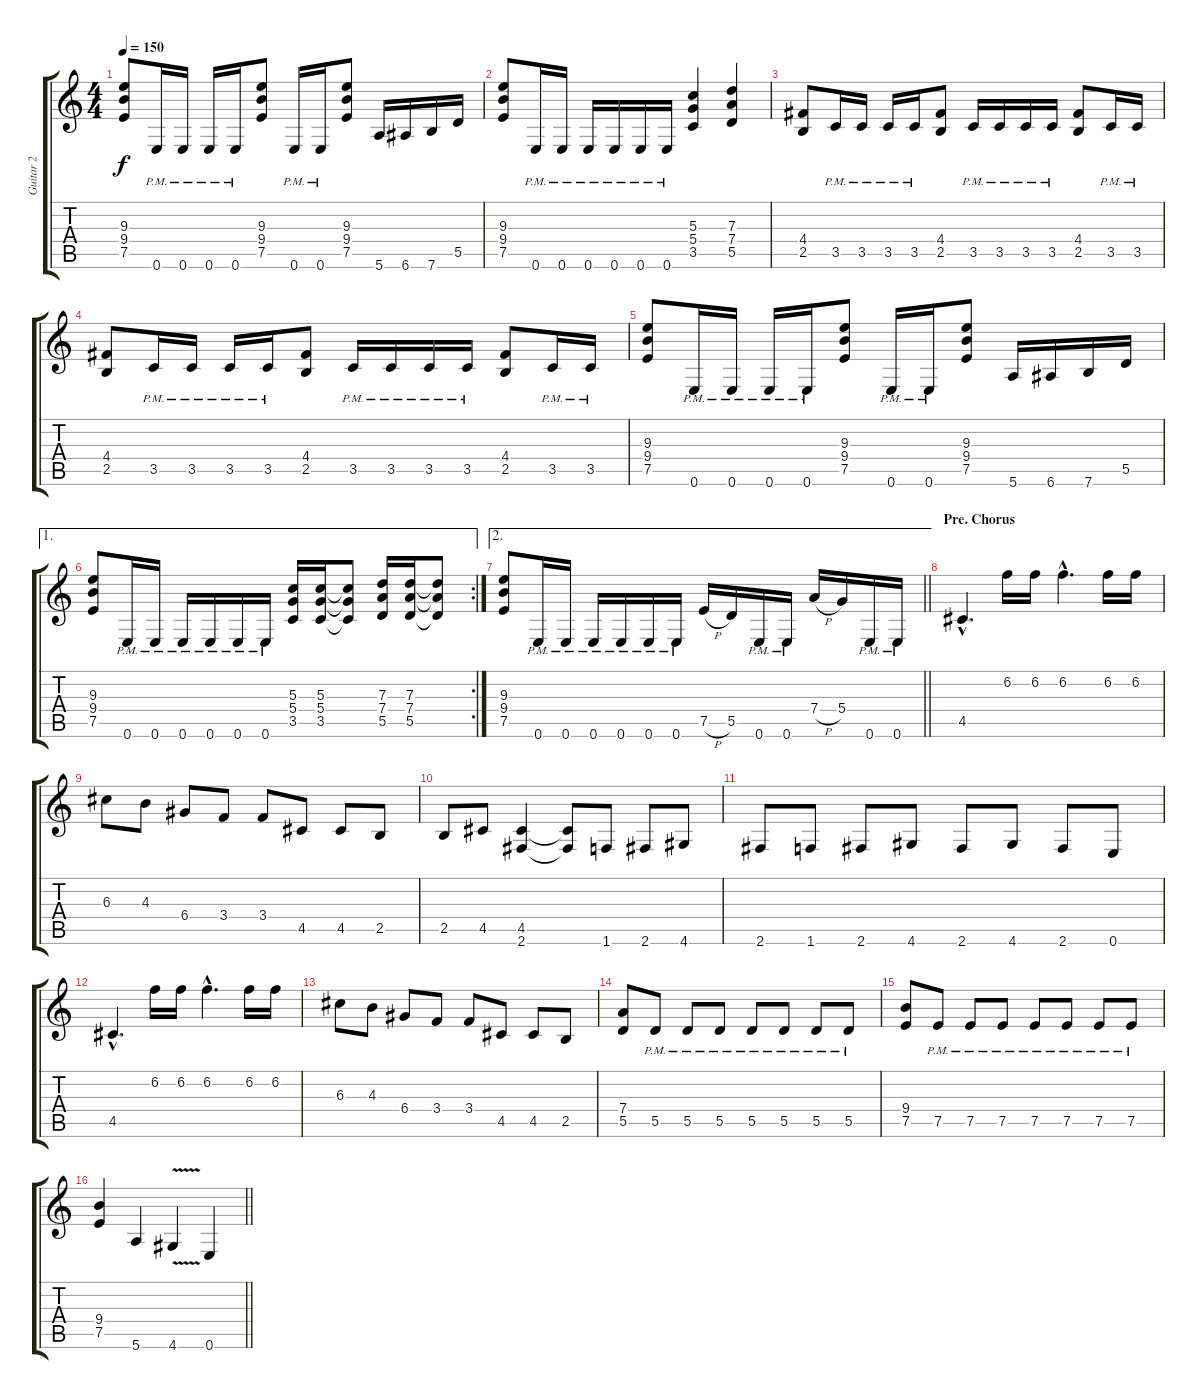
\track ("Guitar 2" "Guitar 2") {instrument overdrivenguitar}
\staff {score tabs}
\tuning (E4 B3 G3 D3 A2 E2) {hide}
\ts (4 4)
\tempo 150
\clef g2
\ks c
(9.3 9.4 7.5).8{dy f} 0.6{pm}.16 0.6{pm}.16 0.6{pm}.16 0.6{pm}.16 (9.3 9.4 7.5).8 0.6{pm}.16 0.6{pm}.16 (9.3 9.4 7.5).8 5.6.16 6.6.16 7.6.16 5.5.16 |
(9.3 9.4 7.5).8 0.6{pm}.16 0.6{pm}.16 0.6{pm}.16 0.6{pm}.16 0.6{pm}.16 0.6{pm}.16 (5.3 5.4 3.5).4 (7.3 7.4 5.5).4 |
(4.4 2.5).8 3.5{pm}.16 3.5{pm}.16 3.5{pm}.16 3.5{pm}.16 (4.4 2.5).8 3.5{pm}.16 3.5{pm}.16 3.5{pm}.16 3.5{pm}.16 (4.4 2.5).8 3.5{pm}.16 3.5{pm}.16 |
(4.4 2.5).8 3.5{pm}.16 3.5{pm}.16 3.5{pm}.16 3.5{pm}.16 (4.4 2.5).8 3.5{pm}.16 3.5{pm}.16 3.5{pm}.16 3.5{pm}.16 (4.4 2.5).8 3.5{pm}.16 3.5{pm}.16 |
(9.3 9.4 7.5).8 0.6{pm}.16 0.6{pm}.16 0.6{pm}.16 0.6{pm}.16 (9.3 9.4 7.5).8 0.6{pm}.16 0.6{pm}.16 (9.3 9.4 7.5).8 5.6.16 6.6.16 7.6.16 5.5.16 |
\ae 1
\rc 2
(9.3 9.4 7.5).8 0.6{pm}.16 0.6{pm}.16 0.6{pm}.16 0.6{pm}.16 0.6{pm}.16 0.6{pm}.16 (5.3 5.4 3.5).16 (5.3 5.4 3.5).16 (5.3{t} 5.4{t} 3.5{t}).8 (7.3 7.4 5.5).16 (7.3 7.4 5.5).16 (7.3{t} 7.4{t} 5.5{t}).8 |
\ae 2
\barLineRight lightlight
(9.3 9.4 7.5).8 0.6{pm}.16 0.6{pm}.16 0.6{pm}.16 0.6{pm}.16 0.6{pm}.16 0.6{pm}.16 7.5{h}.16 5.5.16 0.6{pm}.16 0.6{pm}.16 7.4{h}.16 5.4.16 0.6{pm}.16 0.6{pm}.16 |
\section ("" "Pre. Chorus")
4.5{hac}.4{d} 6.2.16 6.2.16 6.2{hac}.4{d} 6.2.16 6.2.16 |
6.3.8 4.3.8 6.4.8 3.4.8 3.4.8 4.5.8 4.5.8 2.5.8 |
2.5.8 4.5.8 (4.5 2.6).4 (4.5{t} 2.6{t}).8 1.6.8 2.6.8 4.6.8 |
2.6.8 1.6.8 2.6.8 4.6.8 2.6.8 4.6.8 2.6.8 0.6.8 |
4.5{hac}.4{d} 6.2.16 6.2.16 6.2{hac}.4{d} 6.2.16 6.2.16 |
6.3.8 4.3.8 6.4.8 3.4.8 3.4.8 4.5.8 4.5.8 2.5.8 |
(7.4 5.5).8 5.5{pm}.8 5.5{pm}.8 5.5{pm}.8 5.5{pm}.8 5.5{pm}.8 5.5{pm}.8 5.5{pm}.8 |
(9.4 7.5).8 7.5{pm}.8 7.5{pm}.8 7.5{pm}.8 7.5{pm}.8 7.5{pm}.8 7.5{pm}.8 7.5{pm}.8 |
\barLineRight lightlight
(9.4 7.5).4 5.6.4 4.6{v}.4 0.6.4
